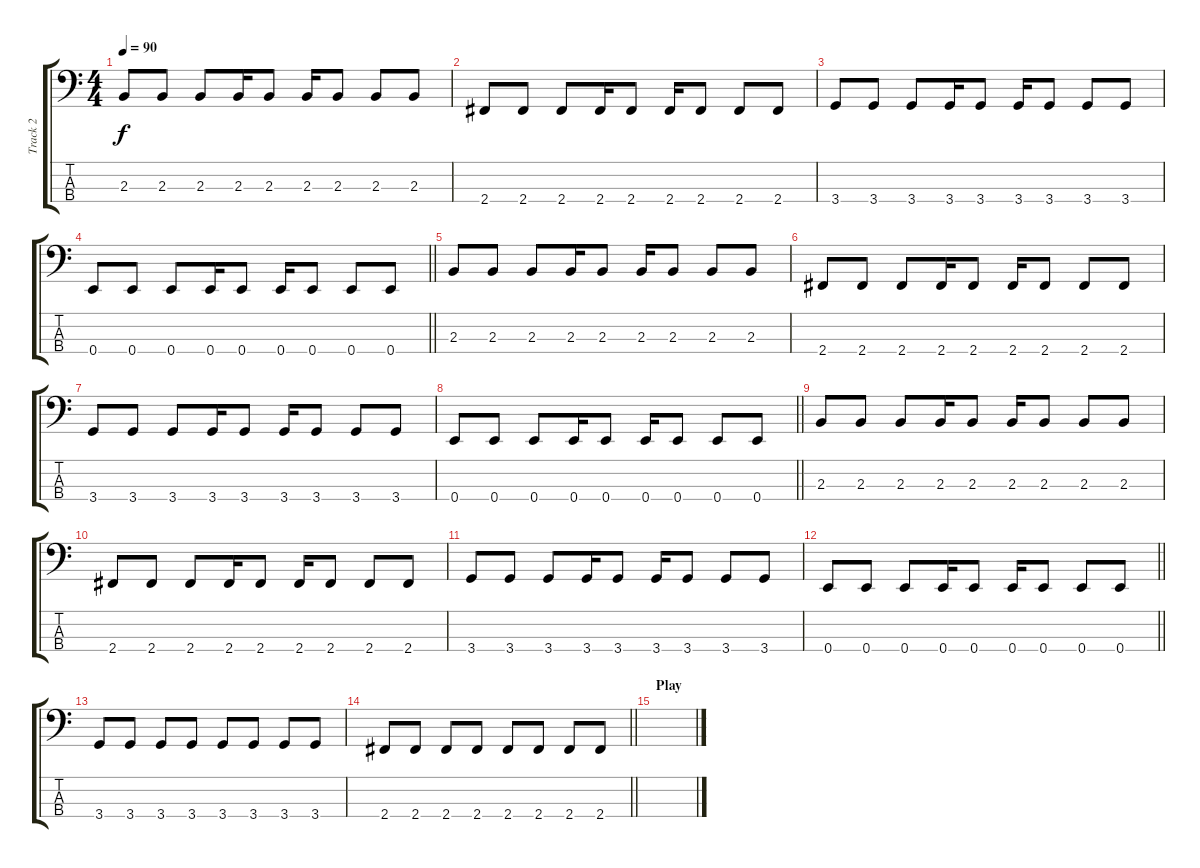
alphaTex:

\track ("Track 2" "Track 2") {instrument electricbassfinger}
\staff {score tabs}
\tuning (G2 D2 A1 E1) {hide}
\ts (4 4)
\tempo 90
\clef f4
\ks c
2.3.8{dy f} 2.3.8 2.3.8 2.3.16 2.3.8 2.3.16 2.3.8 2.3.8 2.3.8 |
2.4.8 2.4.8 2.4.8 2.4.16 2.4.8 2.4.16 2.4.8 2.4.8 2.4.8 |
3.4.8 3.4.8 3.4.8 3.4.16 3.4.8 3.4.16 3.4.8 3.4.8 3.4.8 |
\barLineRight lightlight
0.4.8 0.4.8 0.4.8 0.4.16 0.4.8 0.4.16 0.4.8 0.4.8 0.4.8 |
2.3.8 2.3.8 2.3.8 2.3.16 2.3.8 2.3.16 2.3.8 2.3.8 2.3.8 |
2.4.8 2.4.8 2.4.8 2.4.16 2.4.8 2.4.16 2.4.8 2.4.8 2.4.8 |
3.4.8 3.4.8 3.4.8 3.4.16 3.4.8 3.4.16 3.4.8 3.4.8 3.4.8 |
\barLineRight lightlight
0.4.8 0.4.8 0.4.8 0.4.16 0.4.8 0.4.16 0.4.8 0.4.8 0.4.8 |
2.3.8 2.3.8 2.3.8 2.3.16 2.3.8 2.3.16 2.3.8 2.3.8 2.3.8 |
2.4.8 2.4.8 2.4.8 2.4.16 2.4.8 2.4.16 2.4.8 2.4.8 2.4.8 |
3.4.8 3.4.8 3.4.8 3.4.16 3.4.8 3.4.16 3.4.8 3.4.8 3.4.8 |
\barLineRight lightlight
0.4.8 0.4.8 0.4.8 0.4.16 0.4.8 0.4.16 0.4.8 0.4.8 0.4.8 |
3.4.8 3.4.8 3.4.8 3.4.8 3.4.8 3.4.8 3.4.8 3.4.8 |
\barLineRight lightlight
2.4.8 2.4.8 2.4.8 2.4.8 2.4.8 2.4.8 2.4.8 2.4.8 |
\section ("" "Play")
